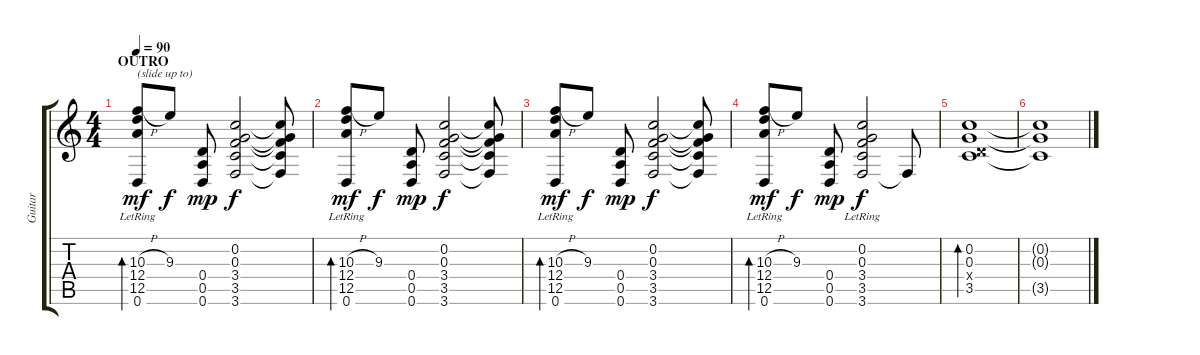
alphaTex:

\track ("Guitar" "Guitar") {instrument acousticguitarnylon}
\staff {score tabs}
\tuning (E4 C4 G3 D3 A2 D2) {hide}
\ts (4 4)
\section ("" "OUTRO")
\tempo 90
\clef g2
\ks c
(10.3{h} 12.4{lr} 12.5{lr} 0.6{lr}).8{bd 60 txt "(slide up to)" dy mf} 9.3.8{dy f} (0.4 0.5 0.6).8{dy mp} (0.2 0.3 3.4 3.5 3.6).2{dy f} (0.2{t} 0.3{t} 3.4{t} 3.5{t} 3.6{t}).8 |
(10.3{h} 12.4{lr} 12.5 0.6{lr}).8{bd 30 dy mf} 9.3.8{dy f} (0.4 0.5 0.6).8{dy mp} (0.2 0.3 3.4 3.5 3.6).2{dy f} (0.2{t} 0.3{t} 3.4{t} 3.5{t} 3.6{t}).8 |
(10.3{h} 12.4{lr} 12.5{lr} 0.6{lr}).8{bd 30 dy mf} 9.3.8{dy f} (0.4 0.5 0.6).8{dy mp} (0.2 0.3 3.4 3.5 3.6).2{dy f} (0.2{t} 0.3{t} 3.4{t} 3.5{t} 3.6{t}).8 |
(10.3{h} 12.4{lr} 12.5{lr} 0.6{lr}).8{bd 30 dy mf} 9.3.8{dy f} (0.4 0.5 0.6).8{dy mp} (0.2{lr} 0.3{lr} 3.4{lr} 3.5 3.6).2{dy f} 3.6{t}.8 |
(0.2 0.3 0.4{x} 3.5).1{bd 240} |
(0.2{t} 0.3{t} 3.5{t}).1
